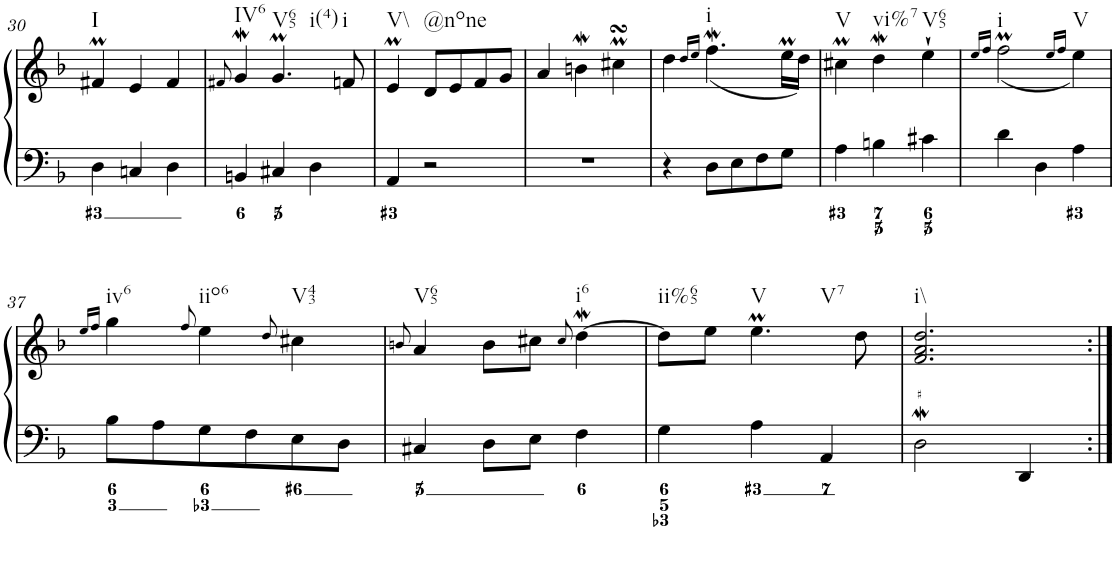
**kern	**kern
*part1	*part1
*staff2	*staff1
*I"Clavecin	*
!!LO:PB:g=z
*clefF4	*clefG2
*k[b-]	*k[b-]
*d:	*d:
*M3/4	*M3/4
=30	=30
!	!LO:TX:b:t=I
4D\	4f#Xm/
4Cn/	4e/
4D\	4f#/
=31	=31
.	8qf#X/
!	!LO:TX:b:t=IV6
4BBn/	4gW/
!	!LO:TX:b:t=V65
!	!LO:TX:b:t=i(4)
4C#X/	4.gM/
4D\	.
!	!LO:TX:b:t=i
.	8fn/
=32	=32
!	!LO:TX:b:t=V\\
4AA/	4em/
!	!LO:TX:b:t=@none
2r	8d/L
.	8e/
.	8f/
.	8g/J
=33	=33
2.r	4a/
.	4bnW\
.	4cc#XmsSsS\
=34	=34
4r	4dd\
.	16qdd/LL
.	16qee/JJ
!	!LO:TX:b:t=i
8D\L	(<4.ffw\
8E\	.
8F\	.
8G\J	16eem\LL
.	16dd\JJ)
=35	=35
!	!LO:TX:b:t=V
4A\	4cc#Xm\
!	!LO:TX:b:t=vi%7
4Bn\	4ddW\
!	!LO:TX:b:t=V65
4c#X\	4ee`\
=36	=36
.	16qee/LL
.	16qff/JJ
!	!LO:TX:b:t=i
4d\	(<2ffM\
4D\	.
.	16qee/LL
.	16qff/JJ
!	!LO:TX:b:t=V
4A\	4ee\)
!!LO:LB:g=z
=37	=37
.	16qee/LL
.	16qff/JJ
!	!LO:TX:b:t=iv6
8B-\L	4gg\
8A\	.
.	8qff/
!	!LO:TX:b:t=iio6
8G\	4ee\
8F\	.
.	8qdd/
!	!LO:TX:b:t=V43
8E\	4cc#X\
8D\J	.
=38	=38
.	8qbn/
!	!LO:TX:b:t=V65
4C#X/	4a/
8D\L	8b\L
8E\J	8cc#X\J
.	8qcc#/
!	!LO:TX:b:t=i6
4F\	[4ddW\
=39	=39
!	!LO:TX:b:t=ii%65
4G\	8dd\L]
.	8ee\J
!	!LO:TX:b:t=V
!	!LO:TX:b:t=V7
4A\	4.eem\
4AA/	.
.	8dd\
=40	=40
!	!LO:TX:b:t=i\\
2DW\	2.f/ 2.a/ 2.dd/
4DD/	.
=:|!	=:|!
*-	*-
